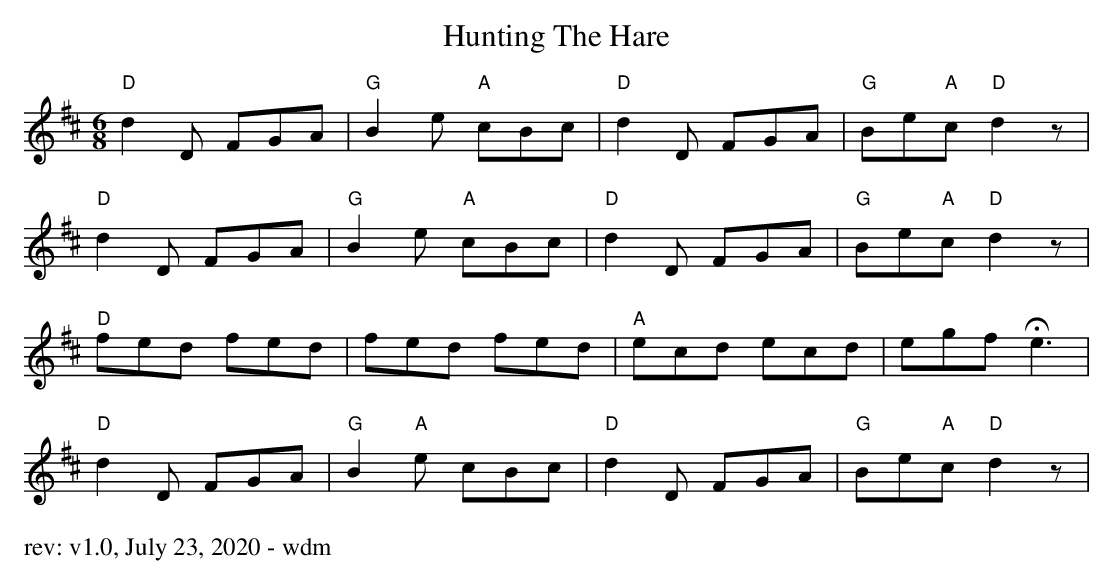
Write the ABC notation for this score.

X:1
T: Hunting The Hare
M: 6/8
L: 1/8
K: Dmaj
"D"d2 D FGA | "G"B2 e "A"cBc | "D"d2 D FGA | "G"Be"A"c "D"d2 z |
"D"d2 D FGA | "G"B2 e "A"cBc | "D"d2 D FGA | "G"Be"A"c "D"d2 z |
"D"fed fed | fed fed | "A"ecd ecd | egf He3 |
"D"d2 D FGA | "G"B2 "A"e cBc | "D"d2 D FGA | "G"Be"A"c "D"d2 z |
